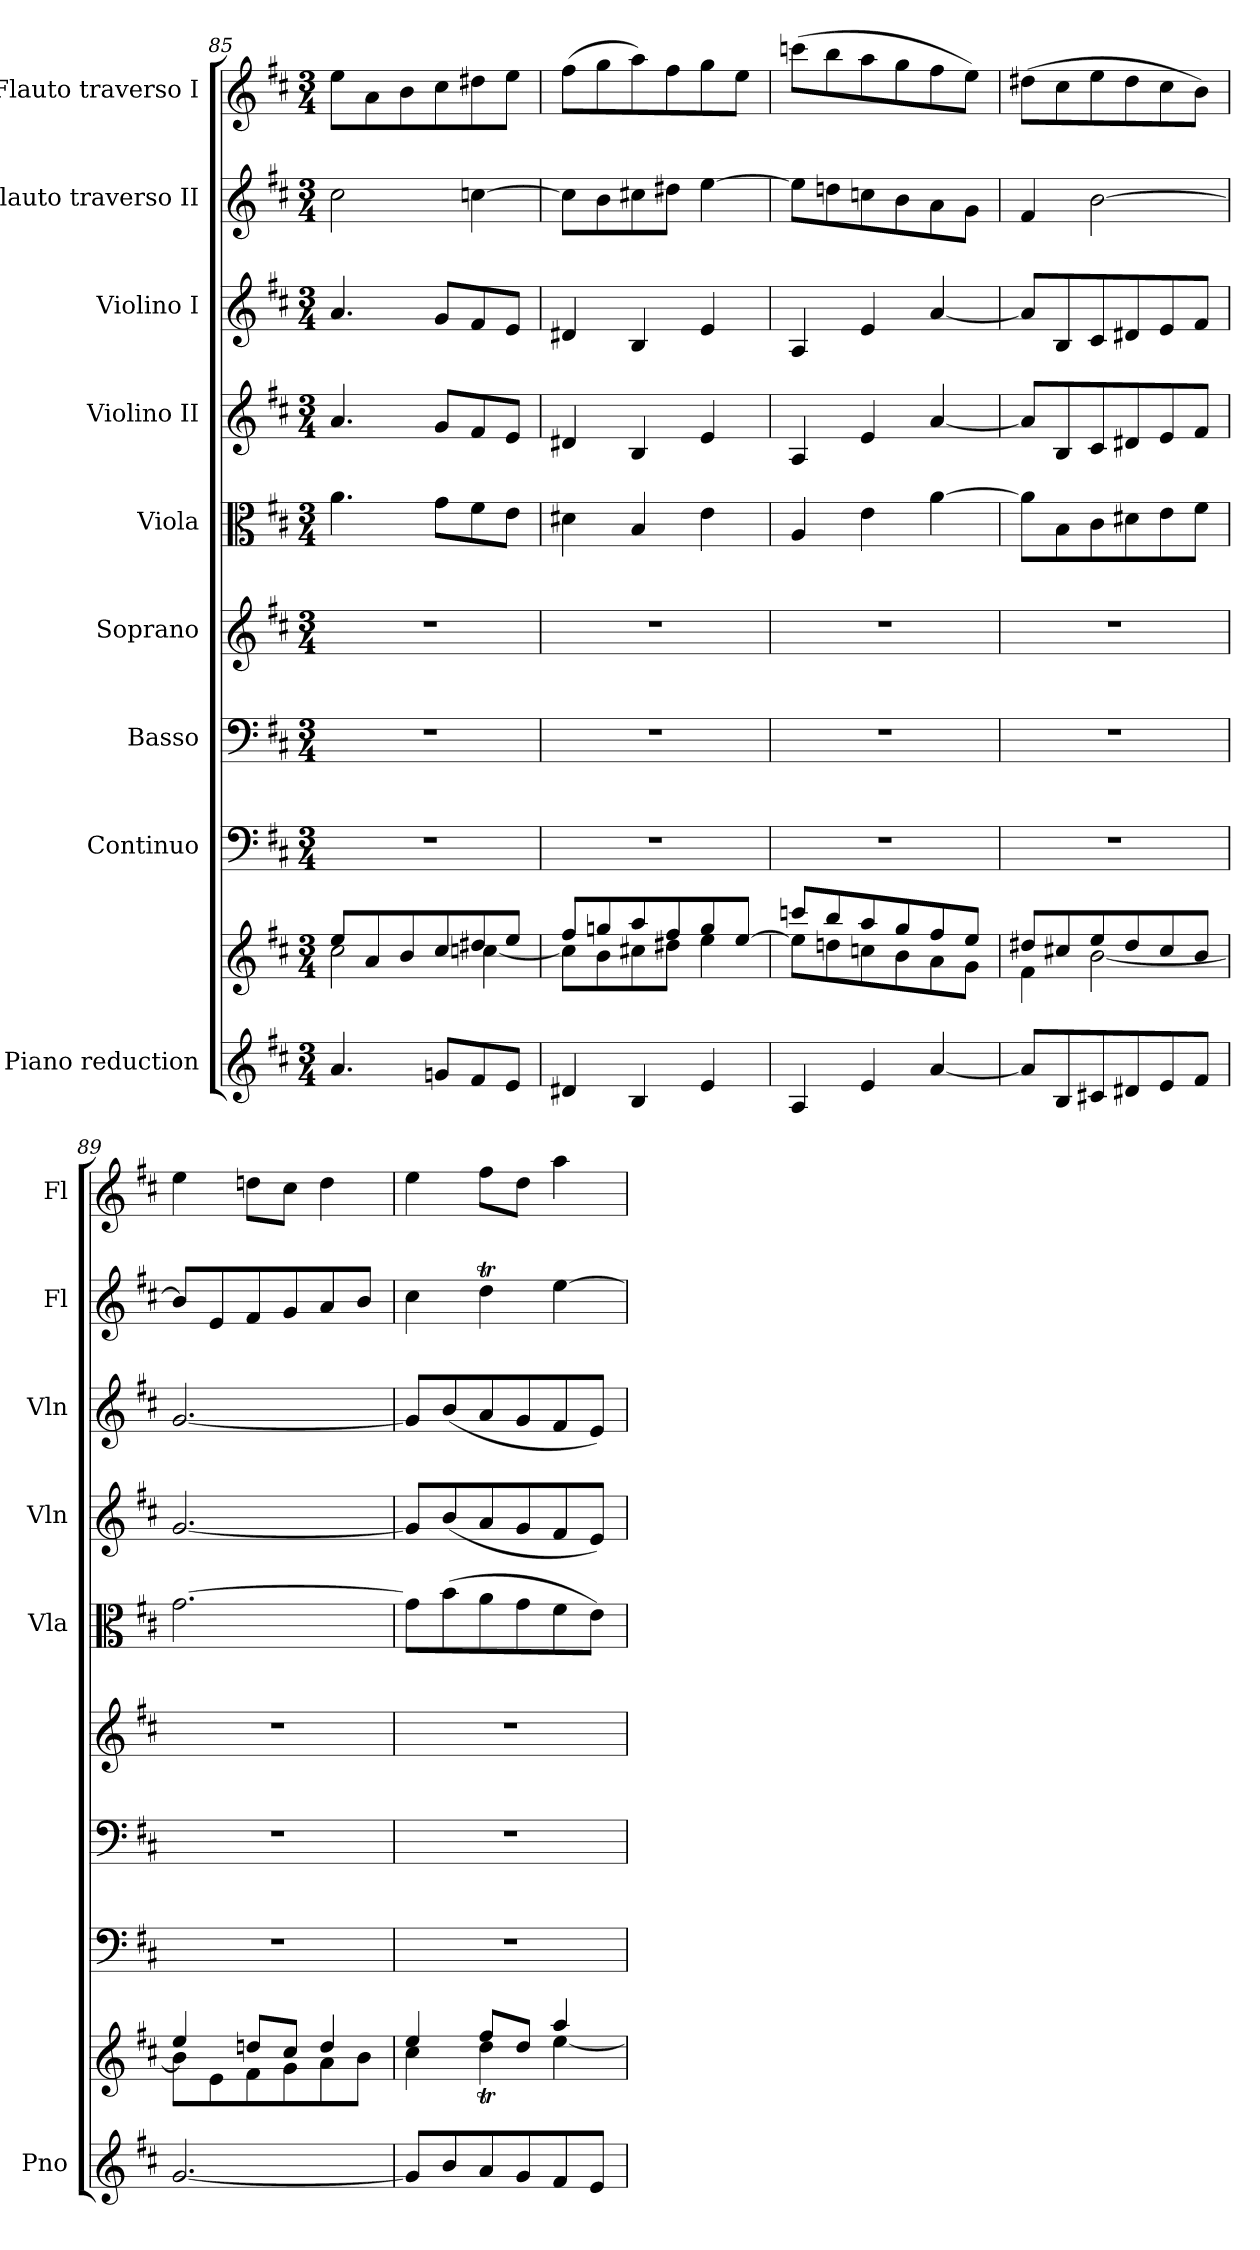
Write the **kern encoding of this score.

**kern	**kern	**dynam	**kern	**kern	**kern	**kern	**kern	**kern	**kern	**dynam	**kern	**dynam
*part9	*part9	*part9	*part8	*part7	*part6	*part5	*part4	*part3	*part2	*part2	*part1	*part1
*staff10	*staff9	*staff9/10	*staff8	*staff7	*staff6	*staff5	*staff4	*staff3	*staff2	*staff2	*staff1	*staff1
*I"Piano reduction	*	*	*I"Continuo	*I"Basso	*I"Soprano	*I"Viola	*I"Violino II	*I"Violino I	*I"Flauto traverso II	*	*I"Flauto traverso I	*
*I'Pno	*	*	*	*	*	*I'Vla	*I'Vln	*I'Vln	*I'Fl	*	*I'Fl	*
!!LO:LB:g=z
*clefG2	*clefG2	*	*clefF4	*clefF4	*clefG2	*clefC3	*clefG2	*clefG2	*clefG2	*	*clefG2	*
*k[f#c#]	*k[f#c#]	*	*k[f#c#]	*k[f#c#]	*k[f#c#]	*k[f#c#]	*k[f#c#]	*k[f#c#]	*k[f#c#]	*	*k[f#c#]	*
*M3/4	*M3/4	*	*M3/4	*M3/4	*M3/4	*M3/4	*M3/4	*M3/4	*M3/4	*	*M3/4	*
=85	=85	=85	=85	=85	=85	=85	=85	=85	=85	=85	=85	=85
*	*^	*	*	*	*	*	*	*	*	*	*	*
!	!	!	!LO:DY:b	!	!	!	!	!	!	!	!	!	!
!	!	!	!LO:DY:n=1:b	!	!	!	!	!	!	!	!	!	!
!	!	!	!LO:DY:n=2:b	!	!	!	!	!	!	!	!LO:DY:b	!	!
!	!	!	!	!	!	!	!	!	!	!	!LO:DY:n=1:b	!	!
!	!	!	!	!	!	!	!	!	!	!	!LO:DY:n=2:b	!	!LO:DY:b
!	!	!	!	!	!	!	!	!	!	!	!	!	!LO:DY:n=1:b
!	!	!	!	!	!	!	!	!	!	!	!	!	!LO:DY:n=2:b
4.a/	8ee/L	2cc#\	other-dynamics f other-dynamics	2.r	2.r	2.r	4.a\	4.a/	4.a/	2cc#\	other-dynamics f other-dynamics	8ee\L	other-dynamics f other-dynamics
.	8a/	.	.	.	.	.	.	.	.	.	.	8a\	.
.	8b/	.	.	.	.	.	.	.	.	.	.	8b\	.
8gn/L	8cc#/	.	.	.	.	.	8g\L	8g/L	8g/L	.	.	8cc#\	.
8f#/	8dd#X/	[4ccn\	.	.	.	.	8f#\	8f#/	8f#/	[4ccn\	.	8dd#X\	.
8e/J	8ee/J	.	.	.	.	.	8e\J	8e/J	8e/J	.	.	8ee\J	.
=86	=86	=86	=86	=86	=86	=86	=86	=86	=86	=86	=86	=86	=86
4d#X/	8ff#/L	8cc\L]	.	2.r	2.r	2.r	4d#X\	4d#X/	4d#X/	8cc\L]	.	(8ff#\L	.
.	8ggn/	8b\	.	.	.	.	.	.	.	8b\	.	8gg\	.
4B/	8aa/	8cc#X\	.	.	.	.	4B/	4B/	4B/	8cc#X\	.	8aa\)	.
.	8ff#/	8dd#X\J	.	.	.	.	.	.	.	8dd#X\J	.	8ff#\	.
4e/	8gg/	4ee\	.	.	.	.	4e\	4e/	4e/	[4ee\	.	8gg\	.
.	[<8ee/J	.	.	.	.	.	.	.	.	.	.	8ee\J	.
=87	=87	=87	=87	=87	=87	=87	=87	=87	=87	=87	=87	=87	=87
4A/	8cccn/L	8ee\L]	.	2.r	2.r	2.r	4A/	4A/	4A/	8ee\L]	.	(8cccn\L	.
.	8bb/	8ddn\	.	.	.	.	.	.	.	8ddn\	.	8bb\	.
4e/	8aa/	8ccn\	.	.	.	.	4e\	4e/	4e/	8ccn\	.	8aa\	.
.	8gg/	8b\	.	.	.	.	.	.	.	8b\	.	8gg\	.
[4a/	8ff#/	8a\	.	.	.	.	[4a\	[4a/	[4a/	8a\	.	8ff#\	.
.	8ee/J	8g\J	.	.	.	.	.	.	.	8g\J	.	8ee\J)	.
=88	=88	=88	=88	=88	=88	=88	=88	=88	=88	=88	=88	=88	=88
8a/L]	8dd#X/L	4f#\	.	2.r	2.r	2.r	8a\L]	8a/L]	8a/L]	4f#/	.	(8dd#X\L	.
8B/	8cc#X/	.	.	.	.	.	8B\	8B/	8B/	.	.	8cc#\	.
8c#X/	8ee/	[2b\	.	.	.	.	8c#\	8c#/	8c#/	[2b\	.	8ee\	.
8d#X/	8dd#/	.	.	.	.	.	8d#X\	8d#X/	8d#X/	.	.	8dd#\	.
8e/	8cc#/	.	.	.	.	.	8e\	8e/	8e/	.	.	8cc#\	.
8f#/J	8b/J	.	.	.	.	.	8f#\J	8f#/J	8f#/J	.	.	8b\J)	.
=89	=89	=89	=89	=89	=89	=89	=89	=89	=89	=89	=89	=89	=89
[2.g/	4ee/	8b\L]	.	2.r	2.r	2.r	[2.g\	[2.g/	[2.g/	8b/L]	.	4ee\	.
.	.	8e\	.	.	.	.	.	.	.	8e/	.	.	.
.	8ddn/L	8f#\	.	.	.	.	.	.	.	8f#/	.	8ddn\L	.
.	8cc#/J	8g\	.	.	.	.	.	.	.	8g/	.	8cc#\J	.
.	4dd/	8a\	.	.	.	.	.	.	.	8a/	.	4dd\	.
.	.	8b\J	.	.	.	.	.	.	.	8b/J	.	.	.
=90	=90	=90	=90	=90	=90	=90	=90	=90	=90	=90	=90	=90	=90
8g/L]	4ee/	4cc#\	.	2.r	2.r	2.r	8g\L]	8g/L]	8g/L]	4cc#\	.	4ee\	.
8b/	.	.	.	.	.	.	(8b\	(8b/	(8b/	.	.	.	.
8a/	8ff#/L	4ddT\	.	.	.	.	8a\	8a/	8a/	4ddT\	.	8ff#\L	.
8g/	8dd/J	.	.	.	.	.	8g\	8g/	8g/	.	.	8dd\J	.
8f#/	4aa/	[4ee\	.	.	.	.	8f#\	8f#/	8f#/	[4ee\	.	4aa\	.
8e/J	.	.	.	.	.	.	8e\J)	8e/J)	8e/J)	.	.	.	.
*	*v	*v	*	*	*	*	*	*	*	*	*	*	*
=	=	=	=	=	=	=	=	=	=	=	=	=
*-	*-	*-	*-	*-	*-	*-	*-	*-	*-	*-	*-	*-
